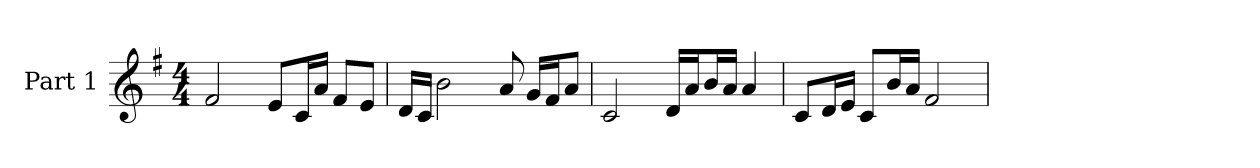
**kern
*part1
*staff1
*I"Part 1
*clefG2
*k[f#]
*G:
*M4/4
=1
2f#
8e/L
16c/L
16a/JJ
8f#/L
8e/J
=2
16d/LL
16c/JJ
2b
8a
16g/LL
16f#/J
8a/J
=3
2c
16d/LL
16a/J
16b/L
16a/JJ
4a
=4
8c/L
16d/L
16e/JJ
8c/L
16b/L
16a/JJ
2f#
=
*-
